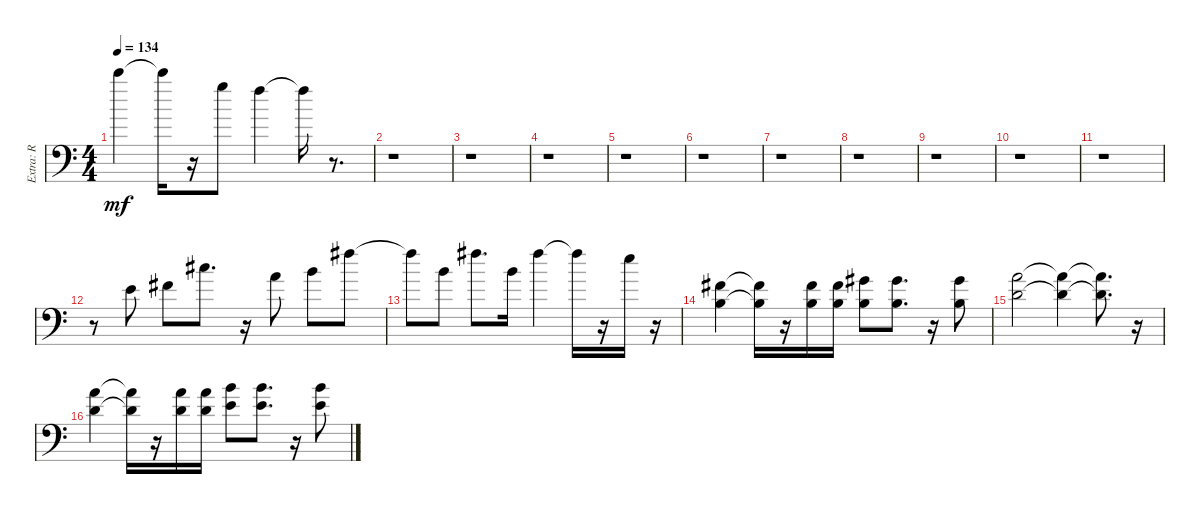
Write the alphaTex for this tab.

\track ("Extra: R" "Extra: R") {instrument tuba}
\staff {score}
\tuning (E4 B3 G3 D3 A2 E2 B1) {hide}
\ts (4 4)
\tempo 134
\clef f4
\ks c
20.1.4{dy mf} 20.1{t}.16 r.16 15.1.8 13.1.4 13.1{t}.16 r.8{d} |
r.1 |
r.1 |
r.1 |
r.1 |
r.1 |
r.1 |
r.1 |
r.1 |
r.1 |
r.1 |
r.8 0.1.8 2.1.8 9.1.8{d} r.16 5.1.8 7.1.8 14.1.8 |
14.1{t}.8 7.1.8 14.1.8{d} 7.1.16 14.1.4 14.1{t}.16 r.16 12.1.16 r.16 |
(2.1 0.2).4 (2.1{t} 0.2{t}).16 r.16 (2.1 0.2).16 (2.1 0.2).16 (4.1 0.2).8 (4.1 0.2).8{d} r.16 (4.1 0.2).8 |
(5.1 3.2).2 (5.1{t} 3.2{t}).4 (5.1{t} 3.2{t}).8{d} r.16 |
(5.1 3.2).4 (5.1{t} 3.2{t}).16 r.16 (5.1 3.2).16 (5.1 3.2).16 (0.1 12.2).8 (0.1 12.2).8{d} r.16 (0.1 12.2).8
